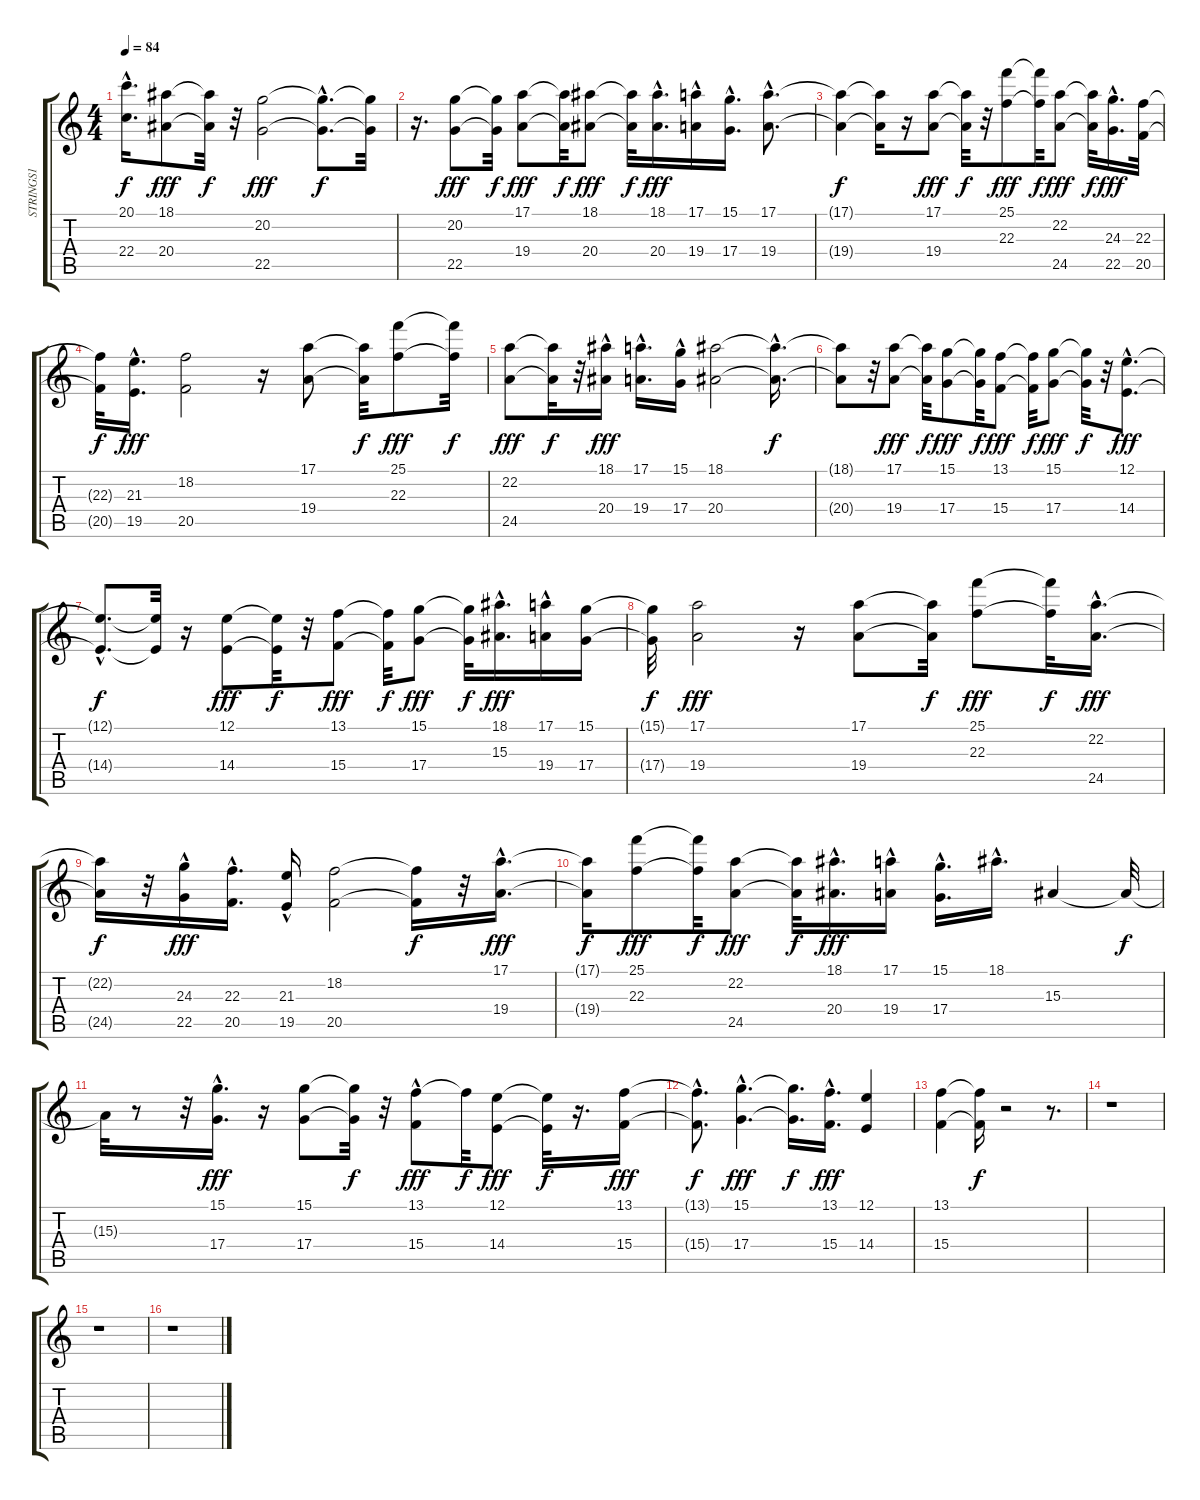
\track ("STRINGS1" "STRINGS1") {instrument stringensemble1}
\staff {score tabs}
\tuning (E4 B3 G3 D3 A2 E2) {hide}
\ts (4 4)
\tempo 84
\clef g2
\ks c
(20.1{hac t} 22.4{hac t}).16{d dy f} (18.1 20.4).8{dy fff} (18.1{t} 20.4{t}).32{dy f} r.32 (20.2 22.5).2{dy fff} (20.2{hac t} 22.5{hac t}).8{d dy f} (20.2{t} 22.5{t}).32 |
r.16{d} (20.2 22.5).8{dy fff} (20.2{t} 22.5{t}).32{dy f} (17.1 19.4).8{dy fff} (17.1{t} 19.4{t}).32{dy f} (18.1 20.4).8{dy fff} (18.1{t} 20.4{t}).32{dy f} (18.1{hac} 20.4{hac}).16{d dy fff} (17.1{hac} 19.4{hac}).16 (15.1{hac} 17.4{hac}).16{d} (17.1{hac} 19.4{hac}).8{d} |
(17.1{t} 19.4{t}).4{dy f} (17.1{t} 19.4{t}).16 r.16 (17.1 19.4).8{dy fff} (17.1{t} 19.4{t}).32{dy f} r.32 (25.1 22.3).8{dy fff} (25.1{t} 22.3{t}).32{dy f} (22.2 24.5).8{dy fff} (22.2{t} 24.5{t}).32{dy f} (24.3{hac} 22.5{hac}).16{d dy fff} (22.3 20.5).32 |
(22.3{t} 20.5{t}).32{dy f} (21.3{hac} 19.5{hac}).16{d dy fff} (18.2 20.5).2 r.16 (17.1 19.4).8 (17.1{t} 19.4{t}).32{dy f} (25.1 22.3).8{dy fff} (25.1{t} 22.3{t}).32{dy f} |
(22.2 24.5).8{dy fff} (22.2{t} 24.5{t}).32{dy f} r.32 (18.1{hac} 20.4{hac}).16{dy fff} (17.1{hac} 19.4{hac}).16{d} (15.1{hac} 17.4{hac}).16 (18.1 20.4).2 (18.1{hac t} 20.4{hac t}).16{d dy f} |
(18.1{t} 20.4{t}).8 r.32 (17.1 19.4).8{dy fff} (17.1{t} 19.4{t}).32{dy f} (15.1 17.4).8{dy fff} (15.1{t} 17.4{t}).32{dy f} (13.1 15.4).8{dy fff} (13.1{t} 15.4{t}).32{dy f} (15.1 17.4).8{dy fff} (15.1{t} 17.4{t}).32{dy f} r.32 (12.1{hac} 14.4{hac}).8{d dy fff} |
(12.1{hac t} 14.4{hac t}).8{d dy f} (12.1{t} 14.4{t}).32 r.16 (12.1 14.4).8{dy fff} (12.1{t} 14.4{t}).32{dy f} r.32 (13.1 15.4).8{dy fff} (13.1{t} 15.4{t}).32{dy f} (15.1 17.4).8{dy fff} (15.1{t} 17.4{t}).32{dy f} (18.1{hac} 15.3{hac}).16{d dy fff} (17.1{hac} 19.4{hac}).16 (15.1 17.4).16 |
(15.1{t} 17.4{t}).32{dy f} (17.1 19.4).2{dy fff} r.16 (17.1 19.4).8 (17.1{t} 19.4{t}).32{dy f} (25.1 22.3).8{dy fff} (25.1{t} 22.3{t}).32{dy f} (22.2{hac} 24.5{hac}).16{d dy fff} |
(22.2{t} 24.5{t}).16{dy f} r.32 (24.3{hac} 22.5{hac}).16{dy fff} (22.3{hac} 20.5{hac}).16{d} (21.3{hac} 19.5{hac}).16 (18.2 20.5).2 (18.2{t} 20.5{t}).16{dy f} r.32 (17.1{hac} 19.4{hac}).16{d dy fff} |
(17.1{t} 19.4{t}).16{dy f} (25.1 22.3).8{dy fff} (25.1{t} 22.3{t}).32{dy f} (22.2 24.5).8{dy fff} (22.2{t} 24.5{t}).32{dy f} (18.1{hac} 20.4{hac}).16{d dy fff} (17.1{hac} 19.4{hac}).16 (15.1{hac} 17.4{hac}).16{d} 18.1{hac}.16{d} 15.3.4 15.3{t}.32{dy f} |
15.3{t}.32 r.8 r.32 (15.1{hac} 17.4{hac}).16{d dy fff} r.16 (15.1 17.4).8 (15.1{t} 17.4{t}).32{dy f} r.32 (13.1 15.4{hac}).8{dy fff} 13.1{t}.32{dy f} (12.1 14.4).8{dy fff} (12.1{t} 14.4{t}).32{dy f} r.16{d} (13.1 15.4).16{dy fff} |
(13.1{hac t} 15.4{hac t}).8{d dy f} (15.1{hac} 17.4{hac}).4{d dy fff} (15.1{t} 17.4{t}).16{d dy f} (13.1{hac} 15.4{hac}).16{d dy fff} (12.1 14.4).4 |
(13.1 15.4).4 (13.1{t} 15.4{t}).16{dy f} r.2 r.8{d} |
r.1 |
r.1 |
r.1
